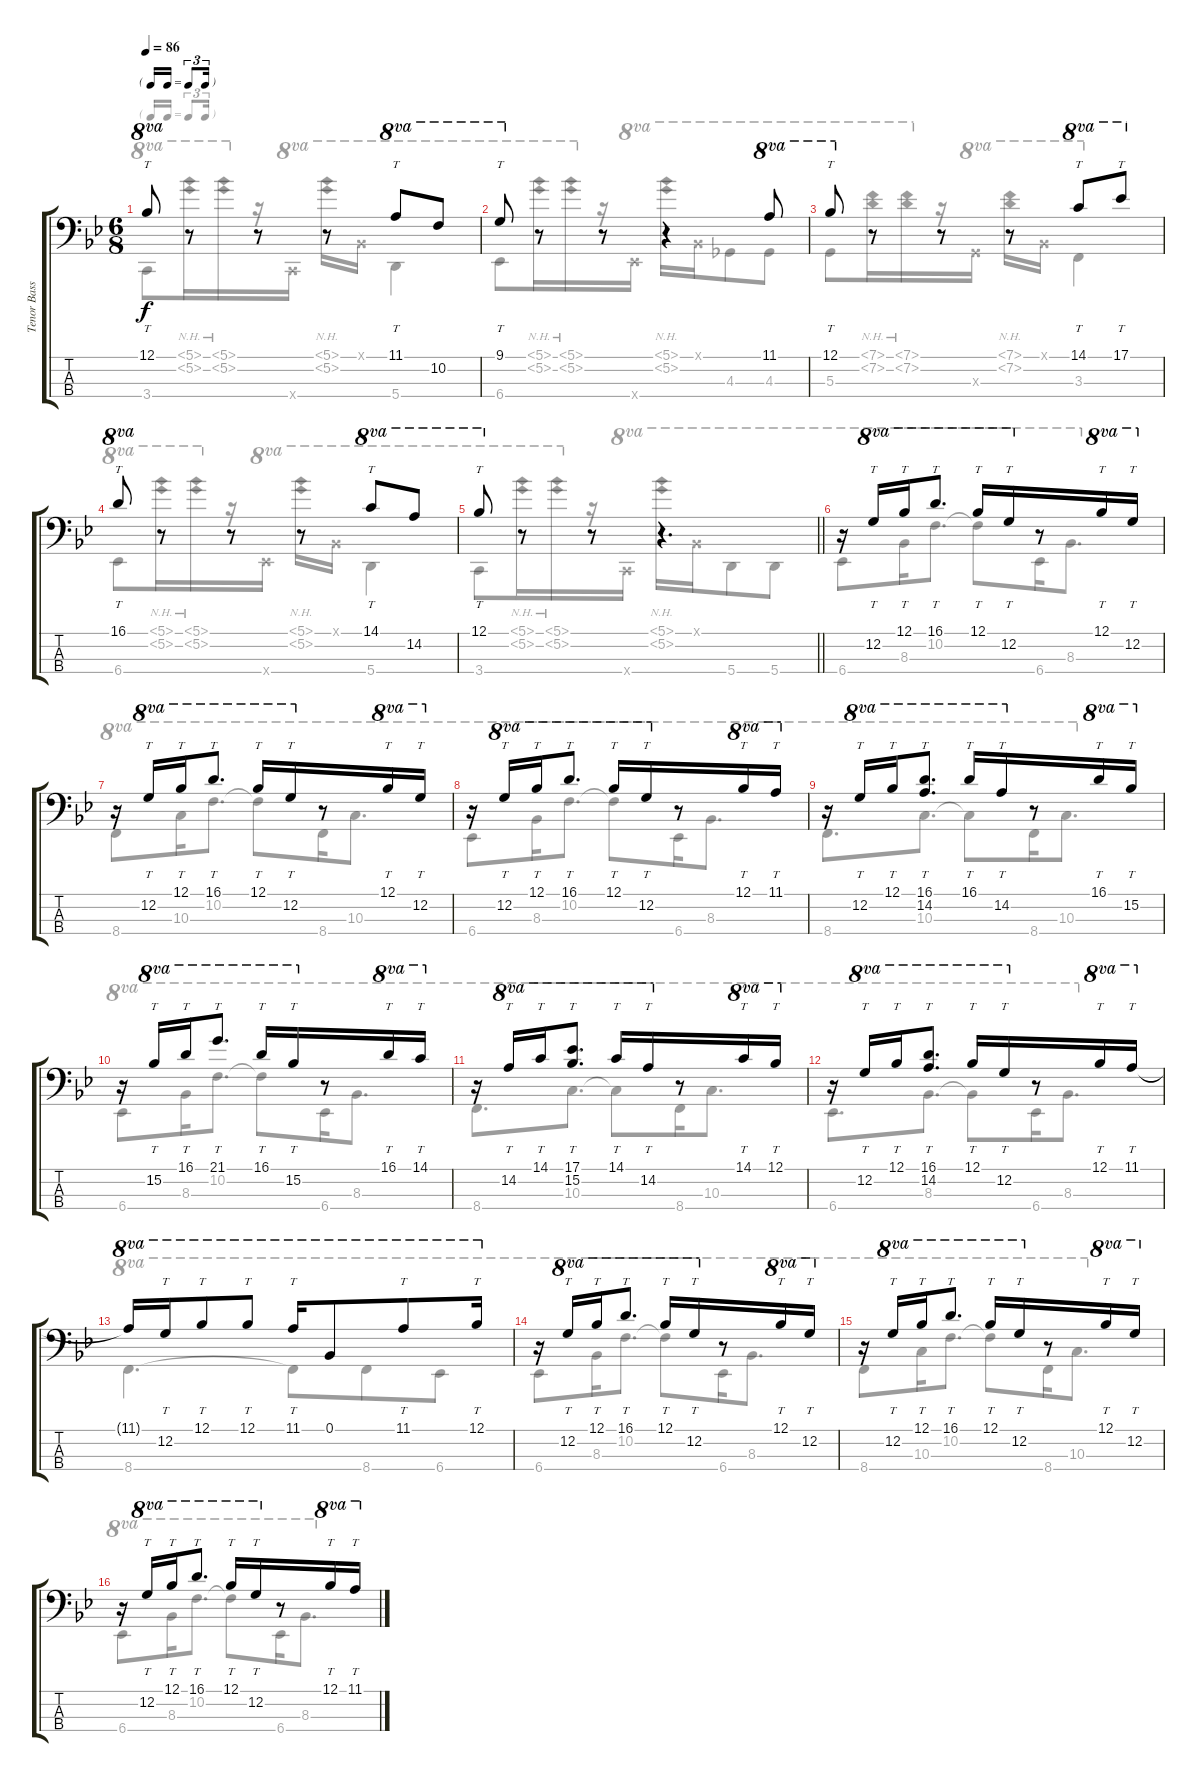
\track ("Tenor Bass, C string down 1 tone" "Tenor Bass") {instrument electricbassfinger}
\staff {score tabs}
\tuning (Bb2 G2 D2 A1) {hide}
\voice
\ts (6 8)
\tf triplet16th
\tempo 86
\clef f4
\ks bb
12.1.8{tt ot 8va dy f} r.8 r.8 r.8 11.1.8{tt ot 8va} 10.2.8{ot 8va} |
9.1.8{tt ot 8va} r.8 r.8 r.4 11.1.8{ot 8va} |
12.1.8{tt ot 8va} r.8 r.8 r.8 14.1.8{tt ot 8va} 17.1.8{tt ot 8va} |
16.1.8{tt ot 8va} r.8 r.8 r.8 14.1.8{tt ot 8va} 14.2.8{ot 8va} |
\barLineRight lightlight
12.1.8{tt ot 8va} r.8 r.8 r.4{d} |
r.16 12.2.16{tt ot 8va} 12.1.16{tt ot 8va} 16.1.8{tt d ot 8va} 12.1.16{tt ot 8va} 12.2.16{tt ot 8va} r.8 12.1.16{tt ot 8va} 12.2.16{tt ot 8va} |
r.16 12.2.16{tt ot 8va} 12.1.16{tt ot 8va} 16.1.8{tt d ot 8va} 12.1.16{tt ot 8va} 12.2.16{tt ot 8va} r.8 12.1.16{tt ot 8va} 12.2.16{tt ot 8va} |
r.16 12.2.16{tt ot 8va} 12.1.16{tt ot 8va} 16.1.8{tt d ot 8va} 12.1.16{tt ot 8va} 12.2.16{tt ot 8va} r.8 12.1.16{tt ot 8va} 11.1.16{tt ot 8va} |
r.16 12.2.16{tt ot 8va} 12.1.16{tt ot 8va} (16.1 14.2).8{tt d ot 8va} 16.1.16{tt ot 8va} 14.2.16{tt ot 8va} r.8 16.1.16{tt ot 8va} 15.2.16{tt ot 8va} |
r.16 15.2.16{tt ot 8va} 16.1.16{tt ot 8va} 21.1.8{tt d ot 8va} 16.1.16{tt ot 8va} 15.2.16{tt ot 8va} r.8 16.1.16{tt ot 8va} 14.1.16{tt ot 8va} |
r.16 14.2.16{tt ot 8va} 14.1.16{tt ot 8va} (17.1 15.2).8{tt d ot 8va} 14.1.16{tt ot 8va} 14.2.16{tt ot 8va} r.8 14.1.16{tt ot 8va} 12.1.16{tt ot 8va} |
r.16 12.2.16{tt ot 8va} 12.1.16{tt ot 8va} (16.1 14.2).8{tt d ot 8va} 12.1.16{tt ot 8va} 12.2.16{tt ot 8va} r.8 12.1.16{tt ot 8va} 11.1.16{tt ot 8va} |
11.1{t}.16{ot 8va} 12.2.16{tt ot 8va} 12.1.8{tt ot 8va} 12.1.8{tt ot 8va} 11.1.16{tt ot 8va} 0.1.8{ot 8va} 11.1.8{tt ot 8va} 12.1.16{tt ot 8va} |
r.16 12.2.16{tt ot 8va} 12.1.16{tt ot 8va} 16.1.8{tt d ot 8va} 12.1.16{tt ot 8va} 12.2.16{tt ot 8va} r.8 12.1.16{tt ot 8va} 12.2.16{tt ot 8va} |
r.16 12.2.16{tt ot 8va} 12.1.16{tt ot 8va} 16.1.8{tt d ot 8va} 12.1.16{tt ot 8va} 12.2.16{tt ot 8va} r.8 12.1.16{tt ot 8va} 12.2.16{tt ot 8va} |
r.16 12.2.16{tt ot 8va} 12.1.16{tt ot 8va} 16.1.8{tt d ot 8va} 12.1.16{tt ot 8va} 12.2.16{tt ot 8va} r.8 12.1.16{tt ot 8va} 11.1.16{tt ot 8va}
\voice
\clef f4
\ottava regular
\simile none
\ks bb
3.4.8{ot 8va dy f} (5.1{nh} 5.2{nh}).16{ot 8va} (5.1{nh} 5.2{nh}).16{ot 8va} r.16 3.4{x}.16{ot 8va} (5.1{nh} 5.2{nh}).16{ot 8va} 0.1{x}.16{ot 8va} 5.4.4{ot 8va} |
6.4.8{ot 8va} (5.1{nh} 5.2{nh}).16{ot 8va} (5.1{nh} 5.2{nh}).16{ot 8va} r.16 6.4{x}.16{ot 8va} (5.1{nh} 5.2{nh}).16{ot 8va} 0.1{x}.16{ot 8va} 4.3.8{ot 8va} 4.3.8{ot 8va} |
5.3.8{ot 8va} (7.1{nh} 7.2{nh}).16{ot 8va} (7.1{nh} 7.2{nh}).16{ot 8va} r.16 5.3{x}.16{ot 8va} (7.1{nh} 7.2{nh}).16{ot 8va} 0.1{x}.16{ot 8va} 3.3.4{ot 8va} |
6.4.8{ot 8va} (5.1{nh} 5.2{nh}).16{ot 8va} (5.1{nh} 5.2{nh}).16{ot 8va} r.16 6.4{x}.16{ot 8va} (5.1{nh} 5.2{nh}).16{ot 8va} 0.1{x}.16{ot 8va} 5.4.4{ot 8va} |
\barLineRight lightlight
3.4.8{ot 8va} (5.1{nh} 5.2{nh}).16{ot 8va} (5.1{nh} 5.2{nh}).16{ot 8va} r.16 3.4{x}.16{ot 8va} (5.1{nh} 5.2{nh}).16{ot 8va} 0.1{x}.16{ot 8va} 5.4.8{ot 8va} 5.4.8{ot 8va} |
6.4.8{ot 8va} 8.3.16{ot 8va} 10.2.8{d ot 8va} 10.2{t}.8{ot 8va} 6.4.16{ot 8va} 8.3.8{d ot 8va} |
8.4.8{ot 8va} 10.3.16{ot 8va} 10.2.8{d ot 8va} 10.2{t}.8{ot 8va} 8.4.16{ot 8va} 10.3.8{d ot 8va} |
6.4.8{ot 8va} 8.3.16{ot 8va} 10.2.8{d ot 8va} 10.2{t}.8{ot 8va} 6.4.16{ot 8va} 8.3.8{d ot 8va} |
8.4.8{d ot 8va} 10.3.8{d ot 8va} 10.3{t}.8{ot 8va} 8.4.16{ot 8va} 10.3.8{d ot 8va} |
6.4.8{ot 8va} 8.3.16{ot 8va} 10.2.8{d ot 8va} 10.2{t}.8{ot 8va} 6.4.16{ot 8va} 8.3.8{d ot 8va} |
8.4.8{d ot 8va} 10.3.8{d ot 8va} 10.3{t}.8{ot 8va} 8.4.16{ot 8va} 10.3.8{d ot 8va} |
6.4.8{d ot 8va} 8.3.8{d ot 8va} 8.3{t}.8{ot 8va} 6.4.16{ot 8va} 8.3.8{d ot 8va} |
8.4.4{d ot 8va} 8.4{t}.8{ot 8va} 8.4.8{ot 8va} 6.4.8{ot 8va} |
6.4.8{ot 8va} 8.3.16{ot 8va} 10.2.8{d ot 8va} 10.2{t}.8{ot 8va} 6.4.16{ot 8va} 8.3.8{d ot 8va} |
8.4.8{ot 8va} 10.3.16{ot 8va} 10.2.8{d ot 8va} 10.2{t}.8{ot 8va} 8.4.16{ot 8va} 10.3.8{d ot 8va} |
6.4.8{ot 8va} 8.3.16{ot 8va} 10.2.8{d ot 8va} 10.2{t}.8{ot 8va} 6.4.16{ot 8va} 8.3.8{d ot 8va}
